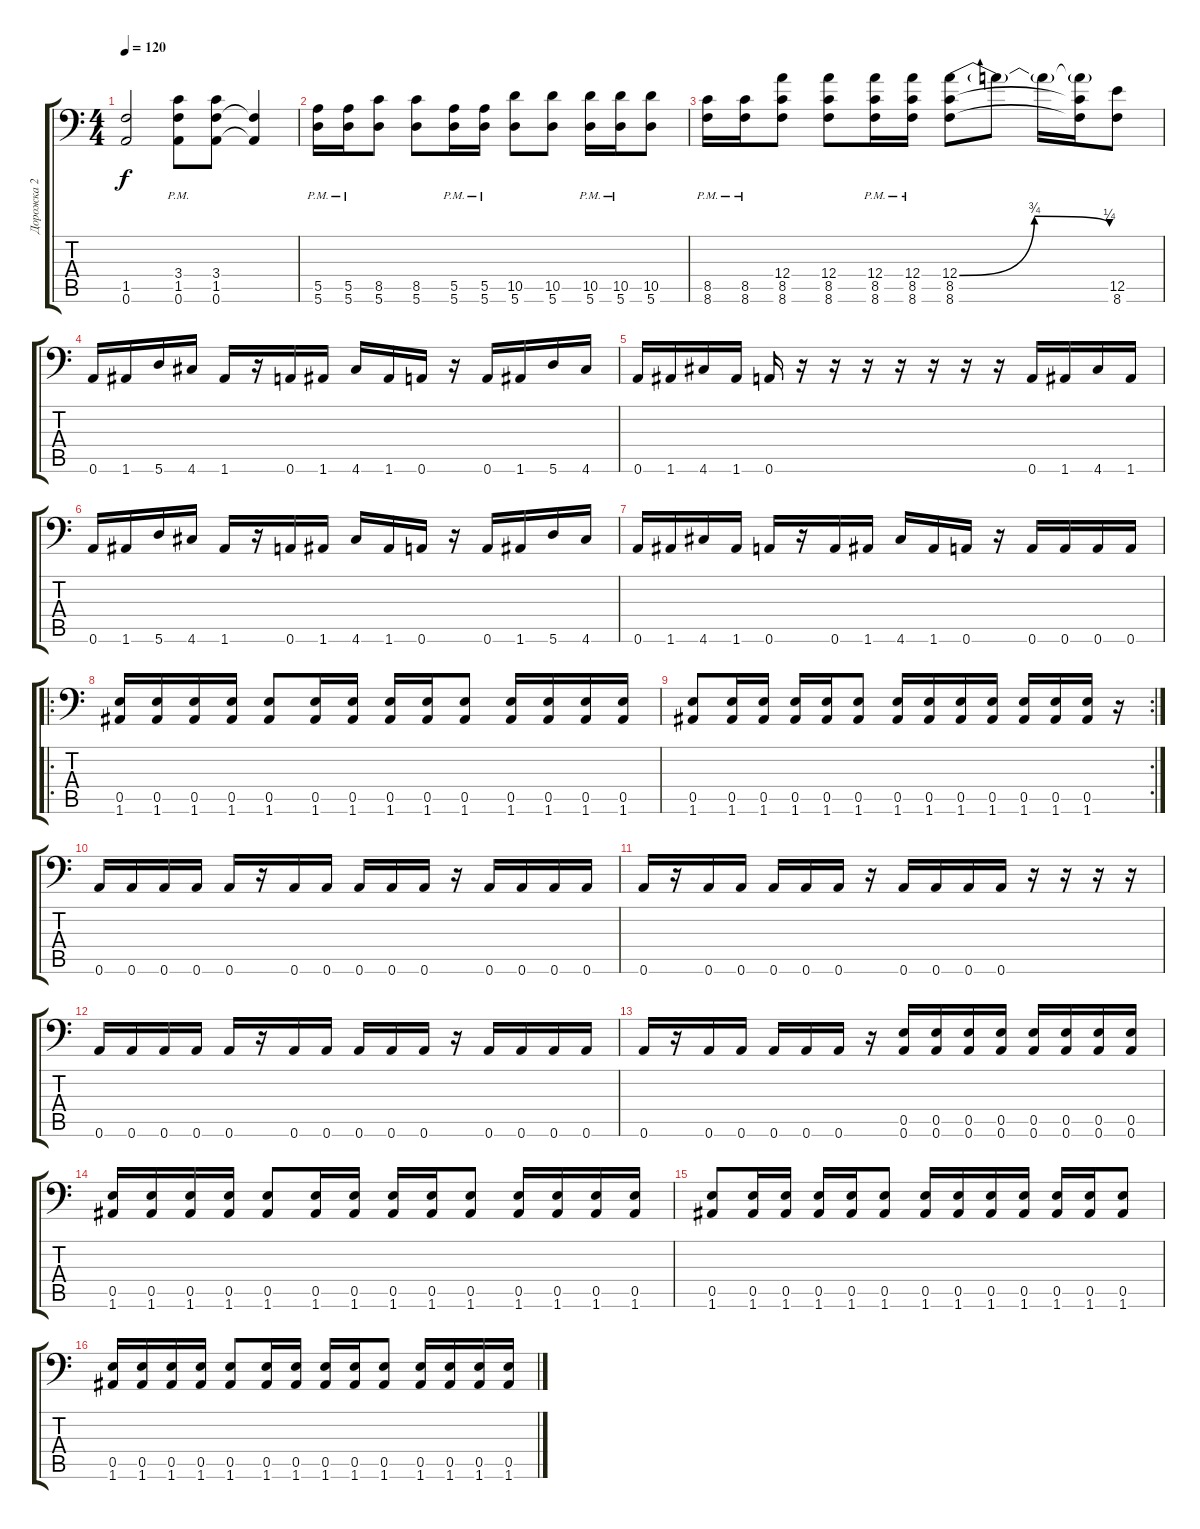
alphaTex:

\track ("Дорожка 2" "Дорожка 2") {instrument distortionguitar}
\staff {score tabs}
\tuning (B3 Gb3 D3 A2 E2 A1) {hide}
\ts (4 4)
\tempo 120
\clef f4
\ks c
(1.5{t} 0.6{t}).2{dy f} (3.4 1.5{pm} 0.6{pm}).8 (3.4 1.5 0.6).8 (1.5{t} 0.6{t}).4 |
(5.5{pm} 5.6{pm}).16 (5.5{pm} 5.6{pm}).16 (8.5 5.6).8 (8.5 5.6).8 (5.5{pm} 5.6{pm}).16 (5.5{pm} 5.6{pm}).16 (10.5 5.6).8 (10.5 5.6).8 (10.5{pm} 5.6{pm}).16 (10.5{pm} 5.6{pm}).16 (10.5 5.6).8 |
(8.5{pm} 8.6{pm}).16 (8.5{pm} 8.6{pm}).16 (12.4 8.5 8.6).8 (12.4 8.5 8.6).8 (12.4 8.5{pm} 8.6{pm}).16 (12.4 8.5{pm} 8.6{pm}).16 (12.4{be (bendrelease 0 0 45 3 45 3 60 1)} 8.5 8.6).8 12.4{t}.8 12.4{t}.16 (12.4{t} 8.5{t} 8.6{t}).16 (12.5 8.6).8 |
0.6.16 1.6.16 5.6.16 4.6.16 1.6.16 r.16 0.6.16 1.6.16 4.6.16 1.6.16 0.6.16 r.16 0.6.16 1.6.16 5.6.16 4.6.16 |
0.6.16 1.6.16 4.6.16 1.6.16 0.6.16 r.16 r.16 r.16 r.16 r.16 r.16 r.16 0.6.16 1.6.16 4.6.16 1.6.16 |
0.6.16 1.6.16 5.6.16 4.6.16 1.6.16 r.16 0.6.16 1.6.16 4.6.16 1.6.16 0.6.16 r.16 0.6.16 1.6.16 5.6.16 4.6.16 |
0.6.16 1.6.16 4.6.16 1.6.16 0.6.16 r.16 0.6.16 1.6.16 4.6.16 1.6.16 0.6.16 r.16 0.6.16 0.6.16 0.6.16 0.6.16 |
\ro
(0.5 1.6).16 (0.5 1.6).16 (0.5 1.6).16 (0.5 1.6).16 (0.5 1.6).8 (0.5 1.6).16 (0.5 1.6).16 (0.5 1.6).16 (0.5 1.6).16 (0.5 1.6).8 (0.5 1.6).16 (0.5 1.6).16 (0.5 1.6).16 (0.5 1.6).16 |
\rc 2
(0.5 1.6).8 (0.5 1.6).16 (0.5 1.6).16 (0.5 1.6).16 (0.5 1.6).16 (0.5 1.6).8 (0.5 1.6).16 (0.5 1.6).16 (0.5 1.6).16 (0.5 1.6).16 (0.5 1.6).16 (0.5 1.6).16 (0.5 1.6).16 r.16 |
0.6.16 0.6.16 0.6.16 0.6.16 0.6.16 r.16 0.6.16 0.6.16 0.6.16 0.6.16 0.6.16 r.16 0.6.16 0.6.16 0.6.16 0.6.16 |
0.6.16 r.16 0.6.16 0.6.16 0.6.16 0.6.16 0.6.16 r.16 0.6.16 0.6.16 0.6.16 0.6.16 r.16 r.16 r.16 r.16 |
0.6.16 0.6.16 0.6.16 0.6.16 0.6.16 r.16 0.6.16 0.6.16 0.6.16 0.6.16 0.6.16 r.16 0.6.16 0.6.16 0.6.16 0.6.16 |
0.6.16 r.16 0.6.16 0.6.16 0.6.16 0.6.16 0.6.16 r.16 (0.5 0.6).16 (0.5 0.6).16 (0.5 0.6).16 (0.5 0.6).16 (0.5 0.6).16 (0.5 0.6).16 (0.5 0.6).16 (0.5 0.6).16 |
(0.5 1.6).16 (0.5 1.6).16 (0.5 1.6).16 (0.5 1.6).16 (0.5 1.6).8 (0.5 1.6).16 (0.5 1.6).16 (0.5 1.6).16 (0.5 1.6).16 (0.5 1.6).8 (0.5 1.6).16 (0.5 1.6).16 (0.5 1.6).16 (0.5 1.6).16 |
(0.5 1.6).8 (0.5 1.6).16 (0.5 1.6).16 (0.5 1.6).16 (0.5 1.6).16 (0.5 1.6).8 (0.5 1.6).16 (0.5 1.6).16 (0.5 1.6).16 (0.5 1.6).16 (0.5 1.6).16 (0.5 1.6).16 (0.5 1.6).8 |
(0.5 1.6).16 (0.5 1.6).16 (0.5 1.6).16 (0.5 1.6).16 (0.5 1.6).8 (0.5 1.6).16 (0.5 1.6).16 (0.5 1.6).16 (0.5 1.6).16 (0.5 1.6).8 (0.5 1.6).16 (0.5 1.6).16 (0.5 1.6).16 (0.5 1.6).16
